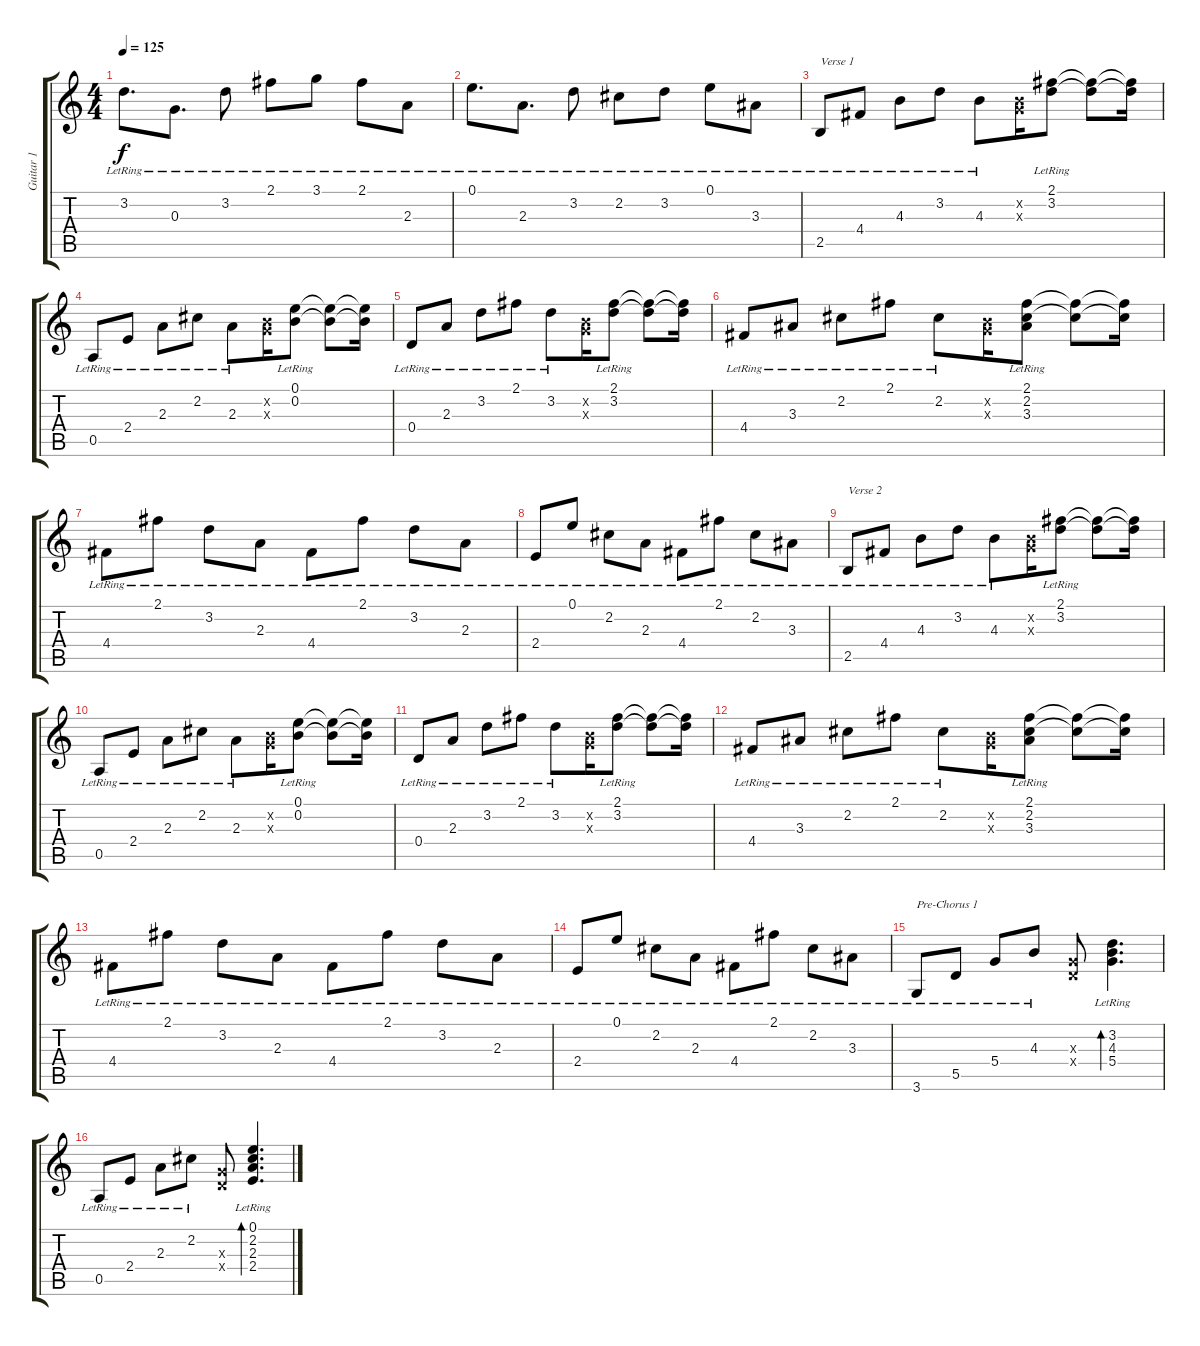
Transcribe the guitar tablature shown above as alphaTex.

\track ("Guitar 1" "Guitar 1") {instrument electricguitarclean}
\staff {score tabs}
\tuning (E4 B3 G3 D3 A2 E2) {hide}
\ts (4 4)
\tempo 125
\clef g2
\ks c
3.2{lr}.8{d dy f} 0.3{lr}.8{d} 3.2{lr}.8 2.1{lr}.8 3.1{lr}.8 2.1{lr}.8 2.3{lr}.8 |
0.1{lr}.8{d} 2.3{lr}.8{d} 3.2{lr}.8 2.2{lr}.8 3.2{lr}.8 0.1{lr}.8 3.3{lr}.8 |
2.5{lr}.8{txt "Verse 1"} 4.4{lr}.8 4.3{lr}.8 3.2{lr}.8 4.3{lr}.8 (0.2{x} 0.3{x}).16 (2.1{lr} 3.2{lr}).8 (2.1{t} 3.2{t}).8 (2.1{t} 3.2{t}).16 |
0.5{lr}.8 2.4{lr}.8 2.3{lr}.8 2.2{lr}.8 2.3{lr}.8 (0.2{x} 0.3{x}).16 (0.1{lr} 0.2{lr}).8 (0.1{t} 0.2{t}).8 (0.1{t} 0.2{t}).16 |
0.4{lr}.8 2.3{lr}.8 3.2{lr}.8 2.1{lr}.8 3.2{lr}.8 (0.2{x} 0.3{x}).16 (2.1{lr} 3.2{lr}).8 (2.1{t} 3.2{t}).8 (2.1{t} 3.2{t}).16 |
4.4{lr}.8 3.3{lr}.8 2.2{lr}.8 2.1{lr}.8 2.2{lr}.8 (0.2{x} 0.3{x}).16 (2.1{lr} 2.2{lr} 3.3).8 (2.1{t} 2.2{t}).8 (2.1{t} 2.2{t}).16 |
4.4{lr}.8 2.1{lr}.8 3.2{lr}.8 2.3{lr}.8 4.4{lr}.8 2.1{lr}.8 3.2{lr}.8 2.3{lr}.8 |
2.4{lr}.8 0.1{lr}.8 2.2{lr}.8 2.3{lr}.8 4.4{lr}.8 2.1{lr}.8 2.2{lr}.8 3.3{lr}.8 |
2.5{lr}.8{txt "Verse 2"} 4.4{lr}.8 4.3{lr}.8 3.2{lr}.8 4.3{lr}.8 (0.2{x} 0.3{x}).16 (2.1{lr} 3.2{lr}).8 (2.1{t} 3.2{t}).8 (2.1{t} 3.2{t}).16 |
0.5{lr}.8 2.4{lr}.8 2.3{lr}.8 2.2{lr}.8 2.3{lr}.8 (0.2{x} 0.3{x}).16 (0.1{lr} 0.2{lr}).8 (0.1{t} 0.2{t}).8 (0.1{t} 0.2{t}).16 |
0.4{lr}.8 2.3{lr}.8 3.2{lr}.8 2.1{lr}.8 3.2{lr}.8 (0.2{x} 0.3{x}).16 (2.1{lr} 3.2{lr}).8 (2.1{t} 3.2{t}).8 (2.1{t} 3.2{t}).16 |
4.4{lr}.8 3.3{lr}.8 2.2{lr}.8 2.1{lr}.8 2.2{lr}.8 (0.2{x} 0.3{x}).16 (2.1{lr} 2.2{lr} 3.3).8 (2.1{t} 2.2{t}).8 (2.1{t} 2.2{t}).16 |
4.4{lr}.8 2.1{lr}.8 3.2{lr}.8 2.3{lr}.8 4.4{lr}.8 2.1{lr}.8 3.2{lr}.8 2.3{lr}.8 |
2.4{lr}.8 0.1{lr}.8 2.2{lr}.8 2.3{lr}.8 4.4{lr}.8 2.1{lr}.8 2.2{lr}.8 3.3{lr}.8 |
3.6{lr}.8{txt "Pre-Chorus 1" instrument electricguitarclean} 5.5{lr}.8 5.4{lr}.8 4.3{lr}.8 (0.3{x} 0.4{x}).8 (3.2{lr} 4.3{lr} 5.4{lr}).4{d bd 120} |
0.5{lr}.8 2.4{lr}.8 2.3{lr}.8 2.2{lr}.8 (0.3{x} 0.4{x}).8 (0.1{lr} 2.2{lr} 2.3{lr} 2.4{lr}).4{d bd 120}
